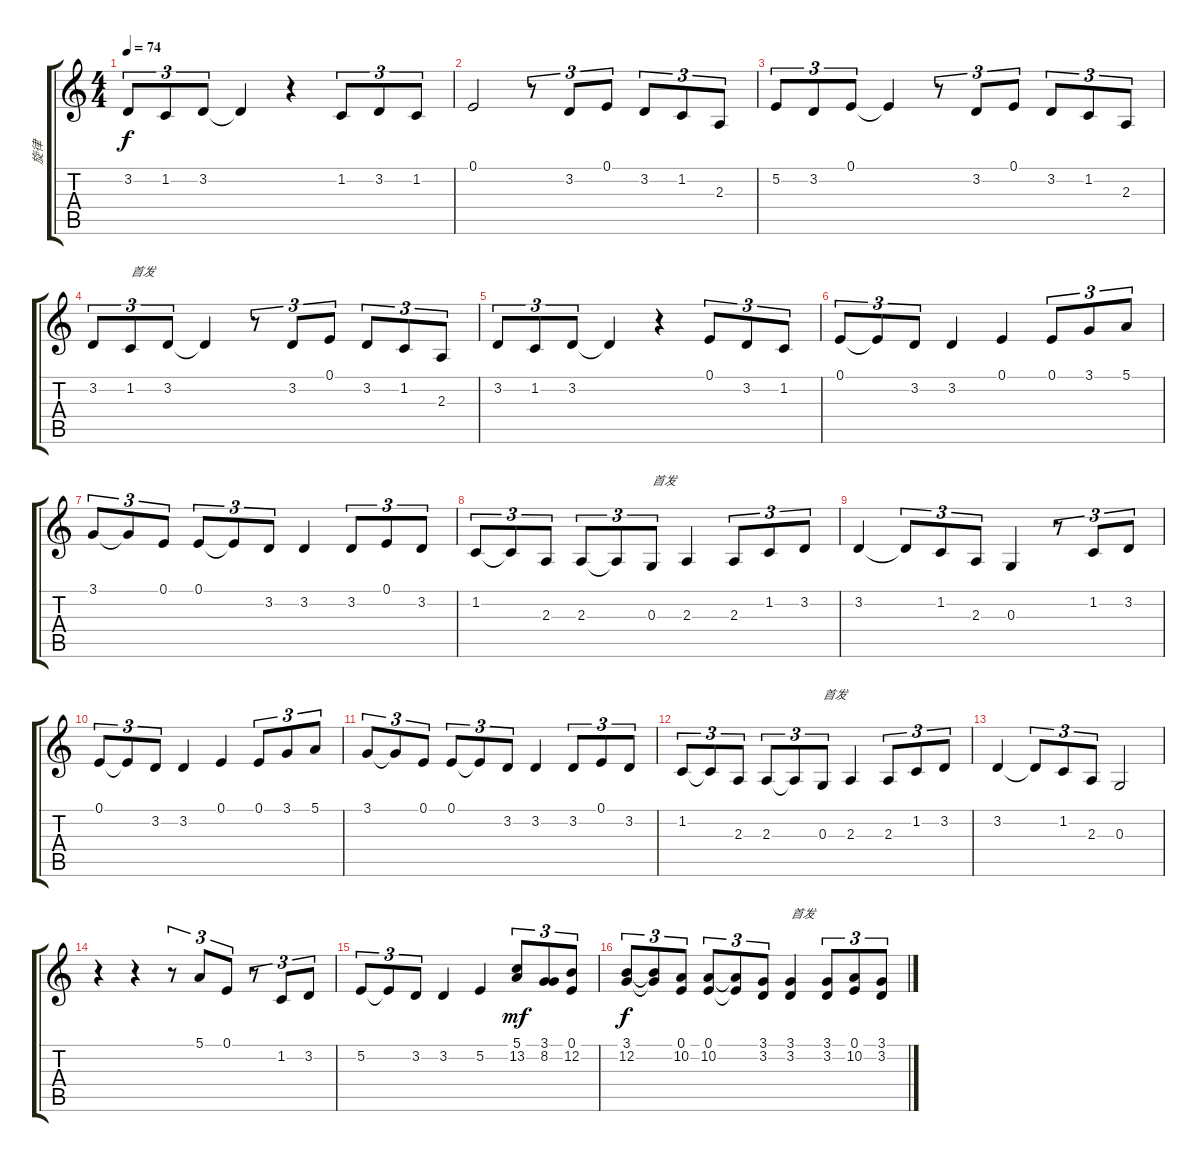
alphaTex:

\track ("旋律" "旋律") {instrument lead1square}
\staff {score tabs}
\tuning (E4 B3 G3 D3 A2 E2) {hide}
\ts (4 4)
\tempo 74
\clef g2
\ks c
3.2.8{tu (3 2) dy f} 1.2.8{tu (3 2)} 3.2.8{tu (3 2)} 3.2{t}.4 r.4 1.2.8{tu (3 2)} 3.2.8{tu (3 2)} 1.2.8{tu (3 2)} |
0.1.2 r.8{tu (3 2)} 3.2.8{tu (3 2)} 0.1.8{tu (3 2)} 3.2.8{tu (3 2)} 1.2.8{tu (3 2)} 2.3.8{tu (3 2)} |
5.2.8{tu (3 2)} 3.2.8{tu (3 2)} 0.1.8{tu (3 2)} 0.1{t}.4 r.8{tu (3 2)} 3.2.8{tu (3 2)} 0.1.8{tu (3 2)} 3.2.8{tu (3 2)} 1.2.8{tu (3 2)} 2.3.8{tu (3 2)} |
3.2.8{tu (3 2)} 1.2.8{tu (3 2) txt "首发"} 3.2.8{tu (3 2)} 3.2{t}.4 r.8{tu (3 2)} 3.2.8{tu (3 2)} 0.1.8{tu (3 2)} 3.2.8{tu (3 2)} 1.2.8{tu (3 2)} 2.3.8{tu (3 2)} |
3.2.8{tu (3 2)} 1.2.8{tu (3 2)} 3.2.8{tu (3 2)} 3.2{t}.4 r.4 0.1.8{tu (3 2)} 3.2.8{tu (3 2)} 1.2.8{tu (3 2)} |
0.1.8{tu (3 2)} 0.1{t}.8{tu (3 2)} 3.2.8{tu (3 2)} 3.2.4 0.1.4 0.1.8{tu (3 2)} 3.1.8{tu (3 2)} 5.1.8{tu (3 2)} |
3.1.8{tu (3 2)} 3.1{t}.8{tu (3 2)} 0.1.8{tu (3 2)} 0.1.8{tu (3 2)} 0.1{t}.8{tu (3 2)} 3.2.8{tu (3 2)} 3.2.4 3.2.8{tu (3 2)} 0.1.8{tu (3 2)} 3.2.8{tu (3 2)} |
1.2.8{tu (3 2)} 1.2{t}.8{tu (3 2)} 2.3.8{tu (3 2)} 2.3.8{tu (3 2)} 2.3{t}.8{tu (3 2)} 0.3.8{tu (3 2) txt "首发"} 2.3.4 2.3.8{tu (3 2)} 1.2.8{tu (3 2)} 3.2.8{tu (3 2)} |
3.2.4 3.2{t}.8{tu (3 2)} 1.2.8{tu (3 2)} 2.3.8{tu (3 2)} 0.3.4 r.8{tu (3 2)} 1.2.8{tu (3 2)} 3.2.8{tu (3 2)} |
0.1.8{tu (3 2)} 0.1{t}.8{tu (3 2)} 3.2.8{tu (3 2)} 3.2.4 0.1.4 0.1.8{tu (3 2)} 3.1.8{tu (3 2)} 5.1.8{tu (3 2)} |
3.1.8{tu (3 2)} 3.1{t}.8{tu (3 2)} 0.1.8{tu (3 2)} 0.1.8{tu (3 2)} 0.1{t}.8{tu (3 2)} 3.2.8{tu (3 2)} 3.2.4 3.2.8{tu (3 2)} 0.1.8{tu (3 2)} 3.2.8{tu (3 2)} |
1.2.8{tu (3 2)} 1.2{t}.8{tu (3 2)} 2.3.8{tu (3 2)} 2.3.8{tu (3 2)} 2.3{t}.8{tu (3 2)} 0.3.8{tu (3 2) txt "首发"} 2.3.4 2.3.8{tu (3 2)} 1.2.8{tu (3 2)} 3.2.8{tu (3 2)} |
3.2.4 3.2{t}.8{tu (3 2)} 1.2.8{tu (3 2)} 2.3.8{tu (3 2)} 0.3.2 |
r.4 r.4 r.8{tu (3 2)} 5.1.8{tu (3 2)} 0.1.8{tu (3 2)} r.8{tu (3 2)} 1.2.8{tu (3 2)} 3.2.8{tu (3 2)} |
5.2.8{tu (3 2)} 5.2{t}.8{tu (3 2)} 3.2.8{tu (3 2)} 3.2.4 5.2.4 (5.1 13.2).8{tu (3 2) dy mf} (3.1 8.2).8{tu (3 2)} (0.1 12.2).8{tu (3 2)} |
(3.1 12.2).8{tu (3 2) dy f} (3.1{t} 12.2{t}).8{tu (3 2)} (0.1 10.2).8{tu (3 2)} (0.1 10.2).8{tu (3 2)} (0.1{t} 10.2{t}).8{tu (3 2)} (3.1 3.2).8{tu (3 2)} (3.1 3.2).4{txt "首发"} (3.1 3.2).8{tu (3 2)} (0.1 10.2).8{tu (3 2)} (3.1 3.2).8{tu (3 2)}
